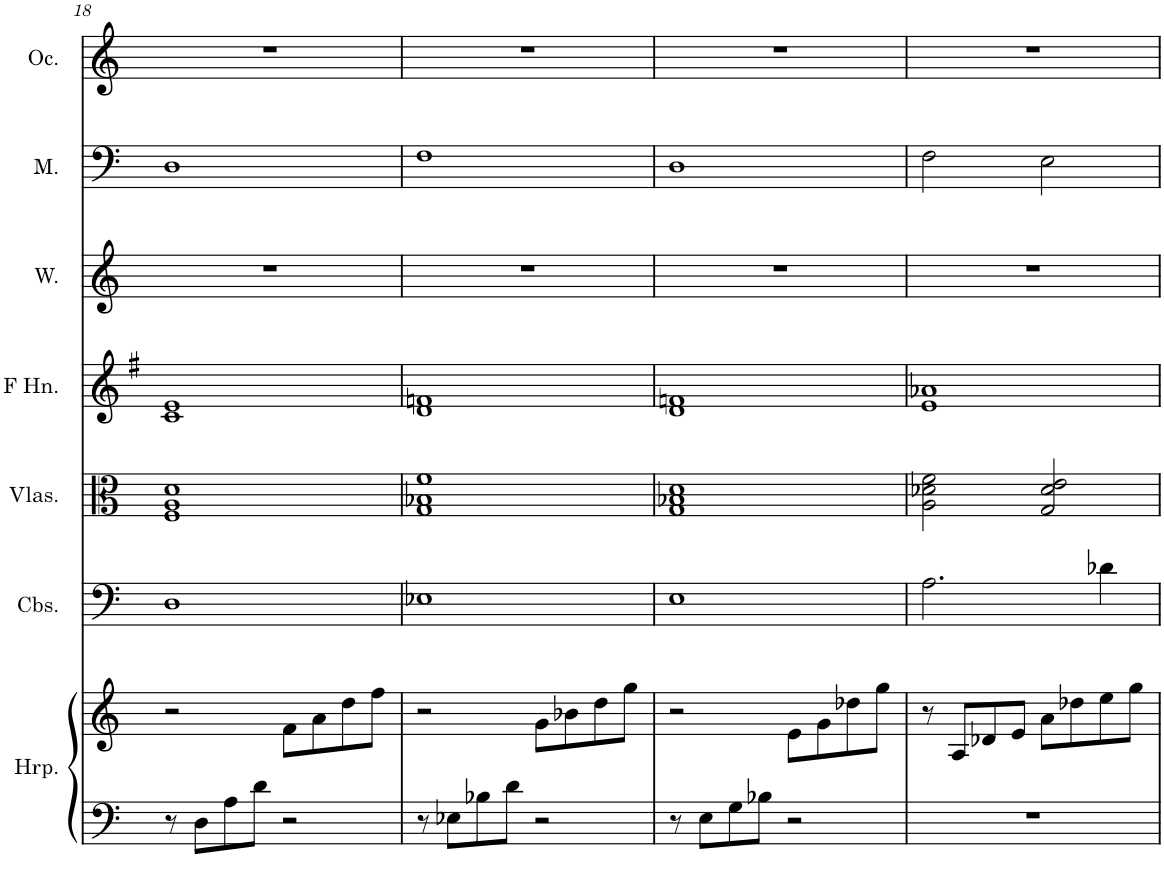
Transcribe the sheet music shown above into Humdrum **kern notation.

**kern	**kern	**kern	**kern	**kern	**kern	**kern	**kern
*part7	*part7	*part6	*part5	*part4	*part3	*part2	*part1
*staff8	*staff7	*staff6	*staff5	*staff4	*staff3	*staff2	*staff1
*I"Harp	*	*I"Contrabasses	*I"Violas	*I"Horn in F	*I"Women	*I"Men	*I"Ocarina
*I'Hrp.	*	*I'Cbs.	*I'Vlas.	*	*I'W.	*I'M.	*I'Oc.
!!LO:PB:g=z
*clefF4	*clefG2	*clefF4	*clefC3	*clefG2	*clefG2	*clefF4	*clefG2
*	*	*Trd7c12	*	*Trd4c7	*	*	*
*k[]	*k[]	*k[]	*k[]	*k[f#]	*k[]	*k[]	*k[]
*M4/4	*M4/4	*M4/4	*M4/4	*M4/4	*M4/4	*M4/4	*M4/4
=18	=18	=18	=18	=18	=18	=18	=18
8r	2r	1D	1F 1A 1d	1c 1e	1r	1D	1r
8D\L	.	.	.	.	.	.	.
8A\	.	.	.	.	.	.	.
8d\J	.	.	.	.	.	.	.
2r	8f\L	.	.	.	.	.	.
.	8a\	.	.	.	.	.	.
.	8dd\	.	.	.	.	.	.
.	8ff\J	.	.	.	.	.	.
=19	=19	=19	=19	=19	=19	=19	=19
8r	2r	1E-X	1G 1B-X 1f	1d 1fn	1r	1F	1r
8E-X\L	.	.	.	.	.	.	.
8B-X\	.	.	.	.	.	.	.
8d\J	.	.	.	.	.	.	.
2r	8g\L	.	.	.	.	.	.
.	8b-X\	.	.	.	.	.	.
.	8dd\	.	.	.	.	.	.
.	8gg\J	.	.	.	.	.	.
=20	=20	=20	=20	=20	=20	=20	=20
8r	2r	1E	1G 1B-X 1d	1d 1fn	1r	1D	1r
8E\L	.	.	.	.	.	.	.
8G\	.	.	.	.	.	.	.
8B-X\J	.	.	.	.	.	.	.
2r	8e\L	.	.	.	.	.	.
.	8g\	.	.	.	.	.	.
.	8dd-X\	.	.	.	.	.	.
.	8gg\J	.	.	.	.	.	.
=21	=21	=21	=21	=21	=21	=21	=21
1r	8r	2.A\	2A\ 2d-X\ 2f\	1e 1a-X	1r	2F\	1r
.	8A/L	.	.	.	.	.	.
.	8d-X/	.	.	.	.	.	.
.	8e/J	.	.	.	.	.	.
.	8a\L	.	2G/ 2d-/ 2e/	.	.	2E\	.
.	8dd-X\	.	.	.	.	.	.
.	8ee\	4d-X\	.	.	.	.	.
.	8gg\J	.	.	.	.	.	.
=	=	=	=	=	=	=	=
*-	*-	*-	*-	*-	*-	*-	*-
